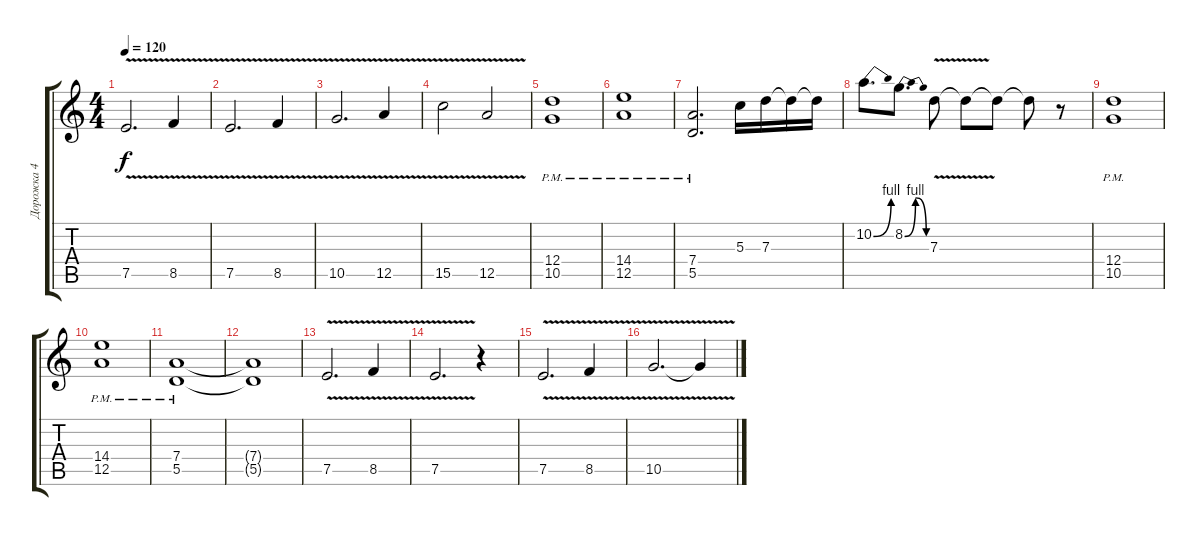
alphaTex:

\track ("Дорожка 4" "Дорожка 4") {instrument overdrivenguitar}
\staff {score tabs}
\tuning (E4 B3 G3 D3 A2 E2) {hide}
\ts (4 4)
\tempo 120
\clef g2
\ks c
7.5{v}.2{d dy f} 8.5{v}.4 |
7.5{v}.2{d} 8.5{v}.4 |
10.5{v}.2{d} 12.5{v}.4 |
15.5{v}.2 12.5{v}.2 |
(12.4{pm} 10.5{pm}).1 |
(14.4{pm} 12.5{pm}).1 |
(7.4{pm} 5.5{pm}).2{d} 5.3.16 7.3.16 7.3{t}.16 7.3{t}.16 |
10.2{be (bend 0 0 60 4)}.8{d} 8.2{be (bendrelease 0 0 15 4 45 4 60 0)}.8{d} 7.3{v}.8 7.3{t}.8 7.3{t}.8 7.3{t}.8 r.8 |
(12.4{pm} 10.5{pm}).1 |
(14.4{pm} 12.5{pm}).1 |
(7.4{pm} 5.5{pm}).1 |
(7.4{t} 5.5{t}).1 |
7.5{v}.2{d} 8.5{v}.4 |
7.5{v}.2{d} r.4 |
7.5{v}.2{d} 8.5{v}.4 |
10.5{v}.2{d} 10.5{ss t}.4
